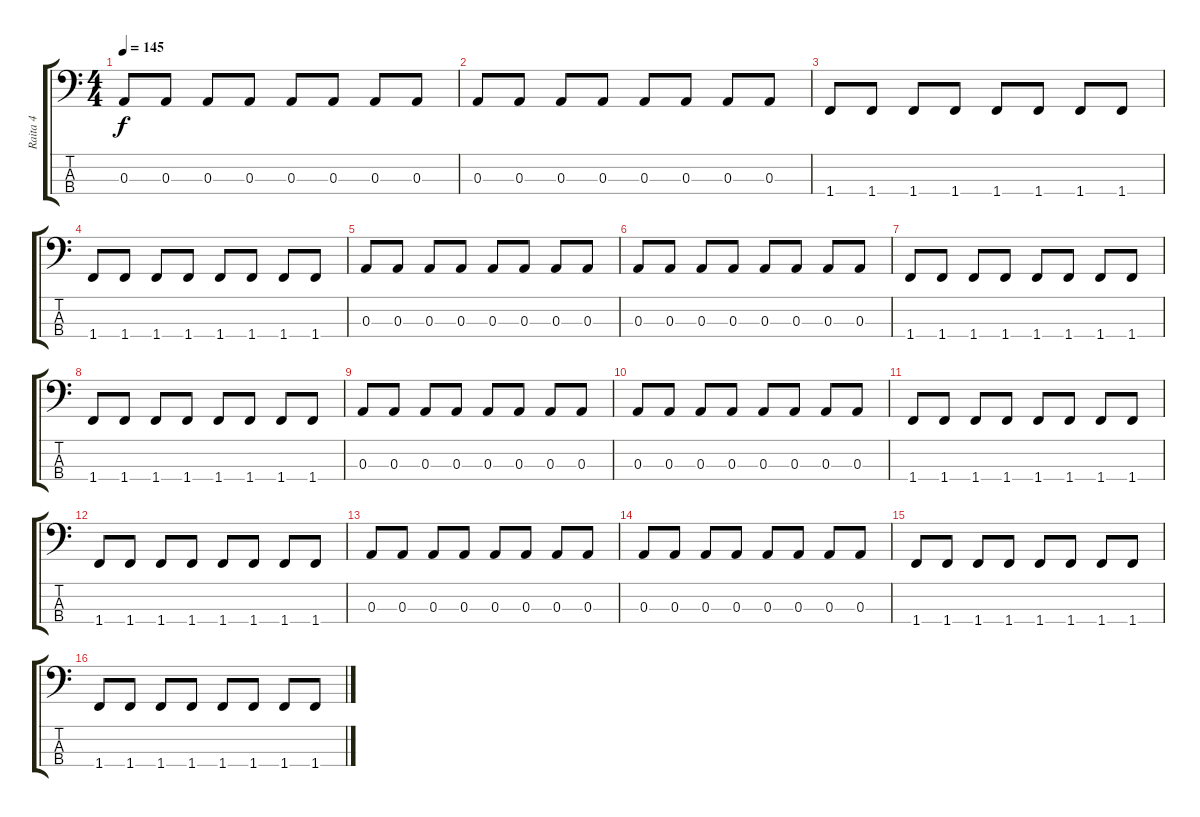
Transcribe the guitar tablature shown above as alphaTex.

\track ("Raita 4" "Raita 4") {instrument electricbasspick}
\staff {score tabs}
\tuning (G2 D2 A1 E1) {hide}
\ts (4 4)
\tempo 145
\clef f4
\ks c
0.3.8{dy f} 0.3.8 0.3.8 0.3.8 0.3.8 0.3.8 0.3.8 0.3.8 |
0.3.8 0.3.8 0.3.8 0.3.8 0.3.8 0.3.8 0.3.8 0.3.8 |
1.4.8 1.4.8 1.4.8 1.4.8 1.4.8 1.4.8 1.4.8 1.4.8 |
1.4.8 1.4.8 1.4.8 1.4.8 1.4.8 1.4.8 1.4.8 1.4.8 |
0.3.8 0.3.8 0.3.8 0.3.8 0.3.8 0.3.8 0.3.8 0.3.8 |
0.3.8 0.3.8 0.3.8 0.3.8 0.3.8 0.3.8 0.3.8 0.3.8 |
1.4.8 1.4.8 1.4.8 1.4.8 1.4.8 1.4.8 1.4.8 1.4.8 |
1.4.8 1.4.8 1.4.8 1.4.8 1.4.8 1.4.8 1.4.8 1.4.8 |
0.3.8 0.3.8 0.3.8 0.3.8 0.3.8 0.3.8 0.3.8 0.3.8 |
0.3.8 0.3.8 0.3.8 0.3.8 0.3.8 0.3.8 0.3.8 0.3.8 |
1.4.8 1.4.8 1.4.8 1.4.8 1.4.8 1.4.8 1.4.8 1.4.8 |
1.4.8 1.4.8 1.4.8 1.4.8 1.4.8 1.4.8 1.4.8 1.4.8 |
0.3.8 0.3.8 0.3.8 0.3.8 0.3.8 0.3.8 0.3.8 0.3.8 |
0.3.8 0.3.8 0.3.8 0.3.8 0.3.8 0.3.8 0.3.8 0.3.8 |
1.4.8 1.4.8 1.4.8 1.4.8 1.4.8 1.4.8 1.4.8 1.4.8 |
1.4.8 1.4.8 1.4.8 1.4.8 1.4.8 1.4.8 1.4.8 1.4.8
